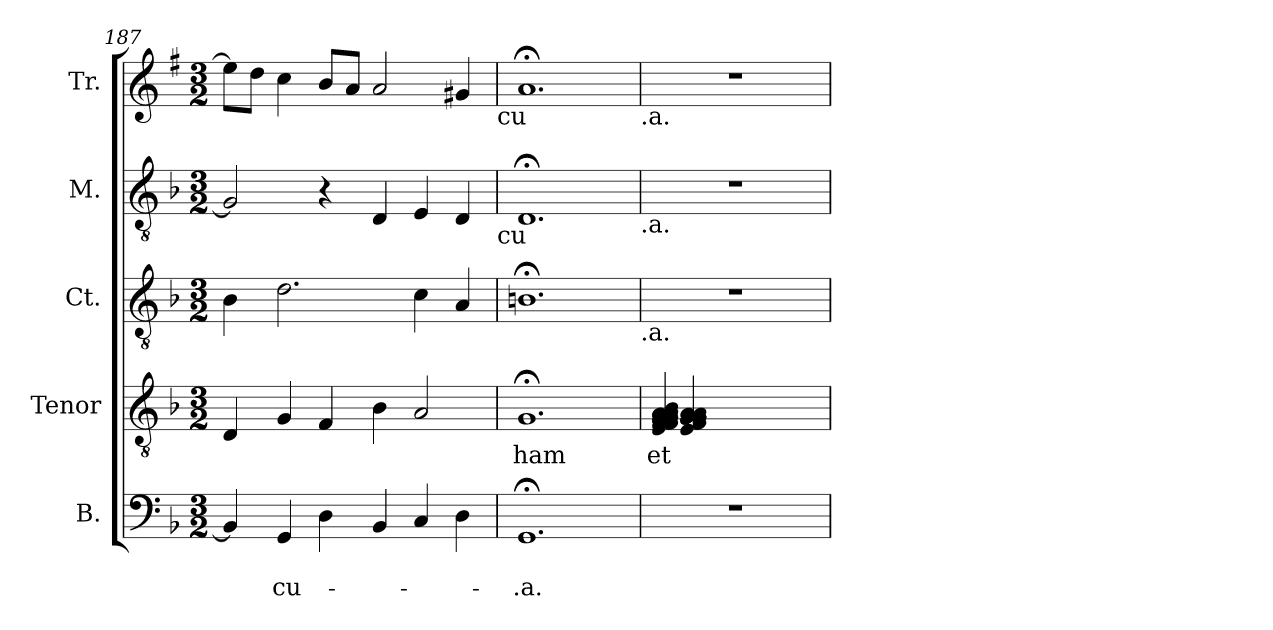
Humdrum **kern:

**kern	**text	**text	**kern	**text	**kern	**kern	**kern
*part5	*part5	*part5	*part4	*part4	*part3	*part2	*part1
*staff5	*staff5	*staff5	*staff4	*staff4	*staff3	*staff2	*staff1
*I"B.	*	*	*I"Tenor	*	*I"Ct.	*I"M.	*I"Tr.
*I'B.	*	*	*I'T.	*	*I'Ct.	*I'M.	*I'Tr.
*clefF4	*	*	*clefGv2	*	*clefGv2	*clefGv2	*clefG2
*	*	*	*	*	*	*	*ITrd1c2
*k[b-]	*	*	*k[b-]	*	*k[b-]	*k[b-]	*k[b-]
*F:	*	*	*F:	*	*F:	*F:	*F:
*M3/2	*	*	*M3/2	*	*M3/2	*M3/2	*M3/2
=187	=187	=187	=187	=187	=187	=187	=187
4BB-/]	.	.	4D/	.	4B-\	2G/]	8dd\L]
.	.	.	.	.	.	.	8cc\J
!	!	!LO:LY:b	!	!	!	!	!
4GG/	.	-cu-	4G/	.	2.d\	.	4b-\
4D\	.	.	4F/	.	.	4r	8a/L
.	.	.	.	.	.	.	8g/J
4BB-/	.	.	4B-\	.	.	4D/	2g/
4C/	.	.	2A/	.	4c\	4E/	.
4D\	.	.	.	.	4A/	4D/	4f#/
!	!	!	!	!	!	!	!LO:TX:b:t=cu
!	!	!	!	!	!	!LO:TX:b:t=cu	!
=188	=188	=188	=188	=188	=188	=188	=188
!	!	!LO:LY:b	!	!LO:LY:b	!	!	!
1.GG;	.	-.a.	1.G;	-ham	1.Bn;<	1.D;	1.g;
!	!	!	!	!	!	!	!LO:TX:b:t=.a.
!	!	!	!	!	!	!LO:TX:b:t=.a.	!
!	!	!	!	!	!LO:TX:b:t=.a.	!	!
!!LO:PB:g=z
=189	=189	=189	=189	=189	=189	=189	=189
!	!	!	!	!LO:LY:b	!	!	!
*	*	*	*^	*	*	*	*
!	!	!	!	!	!LO:LY:b	!	!	!
1.r	.	.	(<(4E/ 4F/ 4F/ 4G/ 4G/ 4G/ 4G/ 4A/ 4A/ 4A/ 4A/ 4B-/	(<4E/ 4F/ 4G/ 4G/ 4G/ 4G/ 4G/ 4G/ 4A/ 4A/	et	1.r	1.r	1.r
.	.	.	1ryy	1ryy	.	.	.	.
.	.	.	4ryy	4ryy	.	.	.	.
*	*	*	*v	*v	*	*	*	*
=	=	=	=	=	=	=	=
*-	*-	*-	*-	*-	*-	*-	*-
